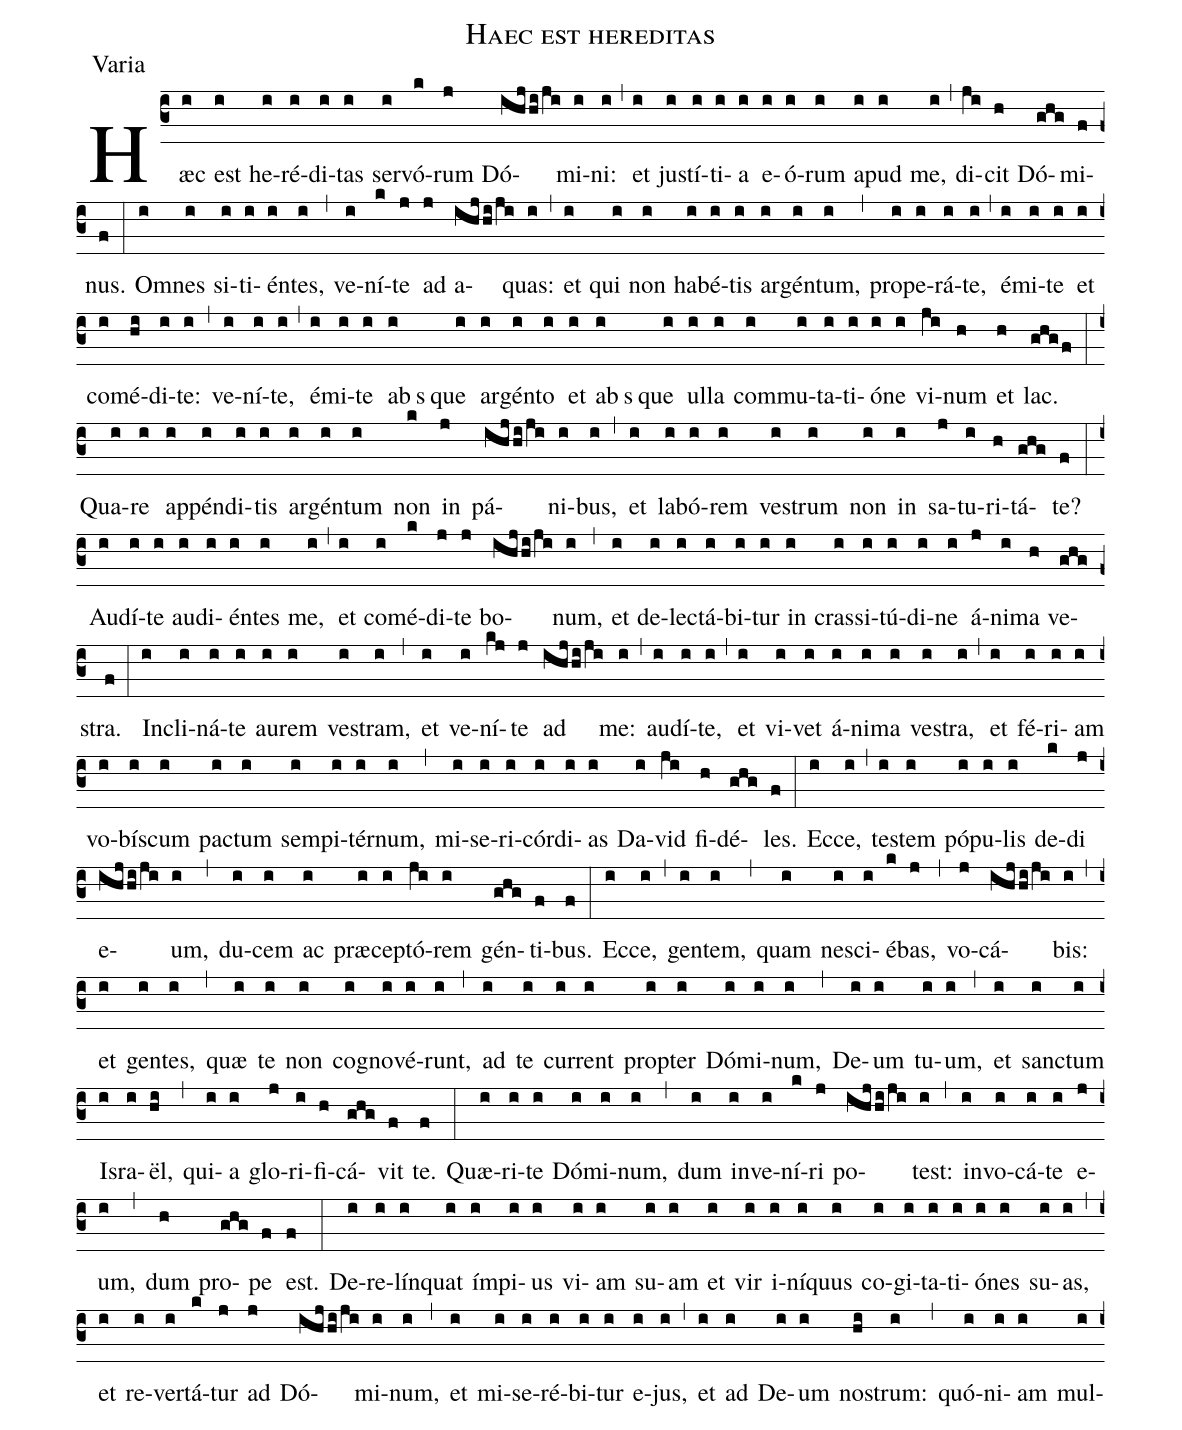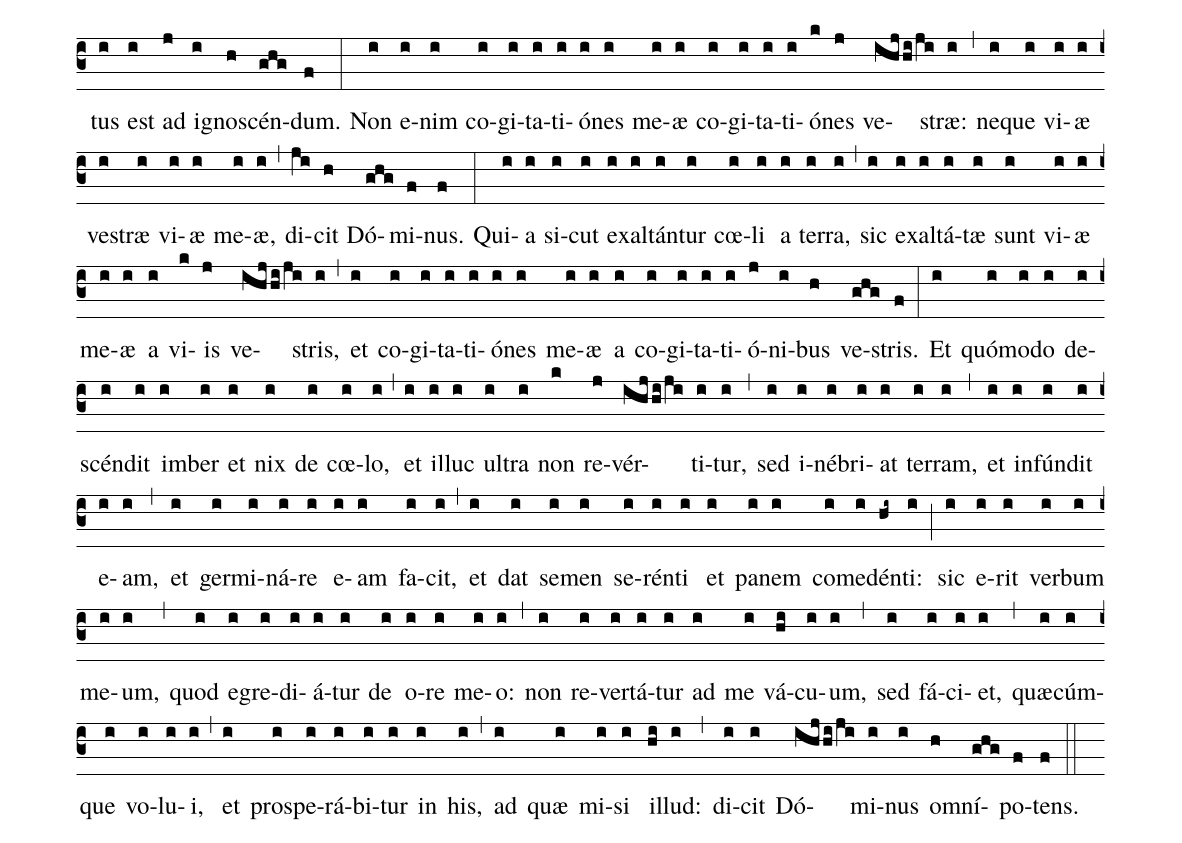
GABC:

name:Haec est hereditas;
office-part:Varia;
%%
(c3)Hæc(i) est(i) he(i)ré(i)di(i)tas(i) ser(i)vó(k)rum(j) Dó(ihj/hi/ji)mi(i)ni:(i) (,) et(i) ju(i)stí(i)ti(i)a(i) e(i)ó(i)rum(i) a(i)pud(i) me,(i) (,) di(ji)cit(h) Dó(ghg)mi(f)nus.(f) (:) Om(i)nes(i) si(i)ti(i)én(i)tes,(i) (,) ve(i)ní(k)te(j) ad(j) a(ihj/hi/ji)quas:(i) (,) et(i) qui(i) non(i) ha(i)bé(i)tis(i) ar(i)gén(i)tum,(i) (,) pro(i)pe(i)rá(i)te,(i) (,) é(i)mi(i)te(i) et(i) co(i)mé(hi)di(i)te:(i) (,) ve(i)ní(i)te,(i) (,) é(i)mi(i)te(i) ab(i) s()que(i) ar(i)gén(i)to(i) et(i) ab(i) s()que(i) ul(i)la(i) com(i)mu(i)ta(i)ti(i)ó(i)ne(i) vi(ji)num(h) et(h) lac.(ghgf) (:) Qua(i)re(i) ap(i)pén(i)di(i)tis(i) ar(i)gén(i)tum(i) non(k) in(j) pá(ihj/hi/ji)ni(i)bus,(i) (,) et(i) la(i)bó(i)rem(i) ve(i)strum(i) non(i) in(i) sa(j)tu(i)ri(h)tá(ghg)te?(f) (:) Au(i)dí(i)te(i) au(i)di(i)én(i)tes(i) me,(i) (,) et(i) co(i)mé(k)di(j)te(j) bo(ihj/hi/ji)num,(i) (,) et(i) de(i)le(i)ctá(i)bi(i)tur(i) in(i) cras(i)si(i)tú(i)di(i)ne(i) á(j)ni(i)ma(h) ve(ghg)stra.(f) (:) In(i)cli(i)ná(i)te(i) au(i)rem(i) ve(i)stram,(i) (,) et(i) ve(i)ní(kj)te(j) ad(ihj/hi/ji) me:(i) (,) au(i)dí(i)te,(i) (,) et(i) vi(i)vet(i) á(i)ni(i)ma(i) ve(i)stra,(i) (,) et(i) fé(i)ri(i)am(i) vo(i)bí(i)scum(i) pa(i)ctum(i) sem(i)pi(i)tér(i)num,(i) (,) mi(i)se(i)ri(i)cór(i)di(i)as(i) Da(i)vid(ji) fi(h)dé(ghg)les.(f) (:) Ec(i)ce,(i) (,) te(i)stem(i) pó(i)pu(i)lis(i) de(k)di(j) e(ihj/hi/ji)um,(i) (,) du(i)cem(i) ac(i) præ(i)cep(i)tó(ji)rem(i) gén(ghg)ti(f)bus.(f) (:) Ec(i)ce,(i) (,) gen(i)tem,(i) (,) quam(i) ne(i)sci(i)é(k)bas,(j) (,) vo(j)cá(ihj/hi/ji)bis:(i) (,) et(i) gen(i)tes,(i) (,) quæ(i) te(i) non(i) co(i)gno(i)vé(i)runt,(i) (,) ad(i) te(i) cur(i)rent(i) prop(i)ter(i) Dó(i)mi(i)num,(i) (,) De(i)um(i) tu(i)um,(i) (,) et(i) san(i)ctum(i) Is(i)ra(i)ël,(hi) (,) qui(i)a(i) glo(j)ri(i)fi(h)cá(ghg)vit(f) te.(f) (:) Quæ(i)ri(i)te(i) Dó(i)mi(i)num,(i) (,) dum(i) in(i)ve(i)ní(k)ri(j) po(ihj/hi/ji)test:(i) (,) in(i)vo(i)cá(i)te(i) e(j)um,(i) (,) dum(h) pro(ghg)pe(f) est.(f) (:) De(i)re(i)lín(i)quat(i) ím(i)pi(i)us(i) vi(i)am(i) su(i)am(i) et(i) vir(i) i(i)ní(i)quus(i) co(i)gi(i)ta(i)ti(i)ó(i)nes(i) su(i)as,(i) (,) et(i) re(i)ver(i)tá(k)tur(j) ad(j) Dó(ihj/hi/ji)mi(i)num,(i) (,) et(i) mi(i)se(i)ré(i)bi(i)tur(i) e(i)jus,(i) (,) et(i) ad(i) De(i)um(i) no(hi)strum:(i) (,) quó(i)ni(i)am(i) mul(i)tus(i) est(i) ad(j) i(i)gno(h)scén(ghg)dum.(f) (:) Non(i) e(i)nim(i) co(i)gi(i)ta(i)ti(i)ó(i)nes(i) me(i)æ(i) co(i)gi(i)ta(i)ti(i)ó(k)nes(j) ve(ihj/hi/ji)stræ:(i) (,) ne(i)que(i) vi(i)æ(i) ve(i)stræ(i) vi(i)æ(i) me(i)æ,(i) (,) di(ji)cit(h) Dó(ghg)mi(f)nus.(f) (:) Qui(i)a(i) si(i)cut(i) e(i)xal(i)tán(i)tur(i) cœ(i)li(i) a(i) ter(i)ra,(i) (,) sic(i) e(i)xal(i)tá(i)tæ(i) sunt(i) vi(i)æ(i) me(i)æ(i) a(i) vi(k)is(j) ve(ihj/hi/ji)stris,(i) (,) et(i) co(i)gi(i)ta(i)ti(i)ó(i)nes(i) me(i)æ(i) a(i) co(i)gi(i)ta(i)ti(i)ó(j)ni(i)bus(h) ve(ghg)stris.(f) (:) Et(i) quó(i)mo(i)do(i) de(i)scén(i)dit(i) im(i)ber(i) et(i) nix(i) de(i) cœ(i)lo,(i) (,) et(i) il(i)luc(i) ul(i)tra(i) non(k) re(j)vér(ihj/hi/ji)ti(i)tur,(i) (,) sed(i) i(i)né(i)bri(i)at(i) ter(i)ram,(i) (,) et(i) in(i)fún(i)dit(i) e(i)am,(i) (,) et(i) ger(i)mi(i)ná(i)re(i) e(i)am(i) fa(i)cit,(i) (,) et(i) dat(i) se(i)men(i) se(i)rén(i)ti(i) et(i) pa(i)nem(i) co(i)me(i)dén(hi~)ti:(i) (;) sic(i) e(i)rit(i) ver(i)bum(i) me(i)um,(i) (,) quod(i) e(i)gre(i)di(i)á(i)tur(i) de(i) o(i)re(i) me(i)o:(i) (,) non(i) re(i)ver(i)tá(i)tur(i) ad(i) me(i) vá(hi)cu(i)um,(i) (,) sed(i) fá(i)ci(i)et,(i) (,) quæ(i)cúm(i)que(i) vo(i)lu(i)i,(i) (,) et(i) pro(i)spe(i)rá(i)bi(i)tur(i) in(i) his,(i) (,) ad(i) quæ(i) mi(i)si(i) il(hi)lud:(i) (,) di(i)cit(i) Dó(ihj/hi/ji)mi(i)nus(i) om(h)ní(ghg)po(f)tens.(f) (::)
